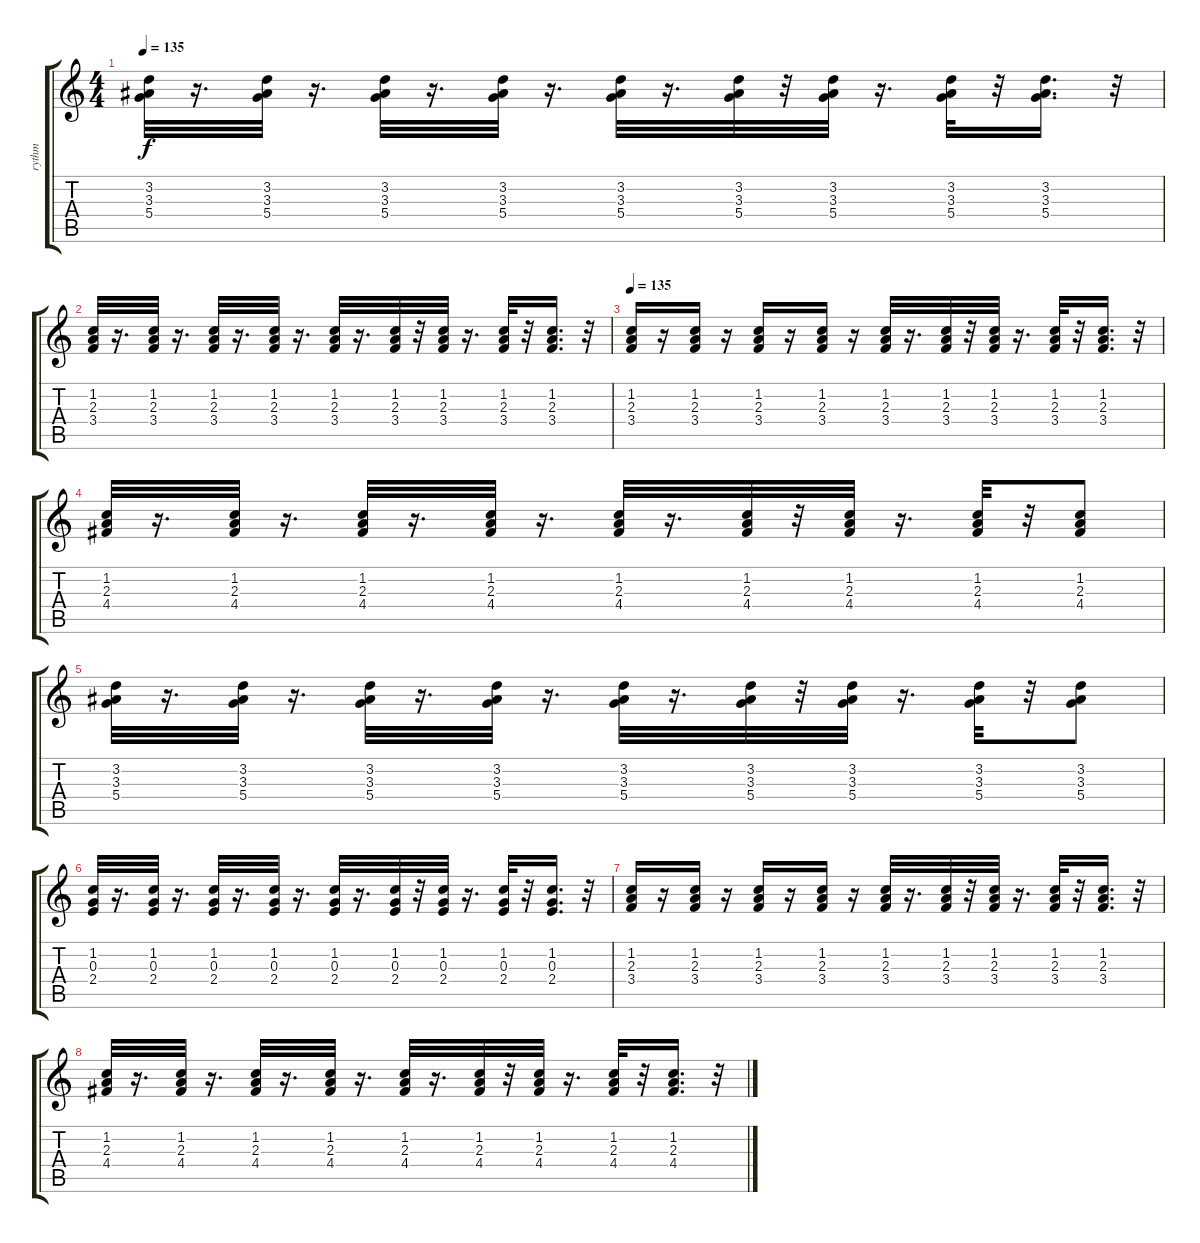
\track ("rythm" "rythm") {instrument acousticguitarsteel}
\staff {score tabs}
\tuning (E4 B3 G3 D3 A2 E2) {hide}
\ts (4 4)
\tempo 135
\clef g2
\ks c
(3.2 3.3 5.4).32{dy f} r.16{d} (3.2 3.3 5.4).32 r.16{d} (3.2 3.3 5.4).32 r.16{d} (3.2 3.3 5.4).32 r.16{d} (3.2 3.3 5.4).32 r.16{d} (3.2 3.3 5.4).32 r.32 (3.2 3.3 5.4).32 r.16{d} (3.2 3.3 5.4).32 r.32 (3.2 3.3 5.4).16{d} r.32 |
(1.2 2.3 3.4).32 r.16{d} (1.2 2.3 3.4).32 r.16{d} (1.2 2.3 3.4).32 r.16{d} (1.2 2.3 3.4).32 r.16{d} (1.2 2.3 3.4).32 r.16{d} (1.2 2.3 3.4).32 r.32 (1.2 2.3 3.4).32 r.16{d} (1.2 2.3 3.4).32 r.32 (1.2 2.3 3.4).16{d} r.32 |
\tempo 135
(1.2 2.3 3.4).16 r.16 (1.2 2.3 3.4).16 r.16 (1.2 2.3 3.4).16 r.16 (1.2 2.3 3.4).16 r.16 (1.2 2.3 3.4).32 r.16{d} (1.2 2.3 3.4).32 r.32 (1.2 2.3 3.4).32 r.16{d} (1.2 2.3 3.4).32 r.32 (1.2 2.3 3.4).16{d} r.32 |
(1.2 2.3 4.4).32 r.16{d} (1.2 2.3 4.4).32 r.16{d} (1.2 2.3 4.4).32 r.16{d} (1.2 2.3 4.4).32 r.16{d} (1.2 2.3 4.4).32 r.16{d} (1.2 2.3 4.4).32 r.32 (1.2 2.3 4.4).32 r.16{d} (1.2 2.3 4.4).32 r.32 (1.2 2.3 4.4).8 |
(3.2 3.3 5.4).32 r.16{d} (3.2 3.3 5.4).32 r.16{d} (3.2 3.3 5.4).32 r.16{d} (3.2 3.3 5.4).32 r.16{d} (3.2 3.3 5.4).32 r.16{d} (3.2 3.3 5.4).32 r.32 (3.2 3.3 5.4).32 r.16{d} (3.2 3.3 5.4).32 r.32 (3.2 3.3 5.4).8 |
(1.2 0.3 2.4).32 r.16{d} (1.2 0.3 2.4).32 r.16{d} (1.2 0.3 2.4).32 r.16{d} (1.2 0.3 2.4).32 r.16{d} (1.2 0.3 2.4).32 r.16{d} (1.2 0.3 2.4).32 r.32 (1.2 0.3 2.4).32 r.16{d} (1.2 0.3 2.4).32 r.32 (1.2 0.3 2.4).16{d} r.32 |
(1.2 2.3 3.4).16 r.16 (1.2 2.3 3.4).16 r.16 (1.2 2.3 3.4).16 r.16 (1.2 2.3 3.4).16 r.16 (1.2 2.3 3.4).32 r.16{d} (1.2 2.3 3.4).32 r.32 (1.2 2.3 3.4).32 r.16{d} (1.2 2.3 3.4).32 r.32 (1.2 2.3 3.4).16{d} r.32 |
(1.2 2.3 4.4).32 r.16{d} (1.2 2.3 4.4).32 r.16{d} (1.2 2.3 4.4).32 r.16{d} (1.2 2.3 4.4).32 r.16{d} (1.2 2.3 4.4).32 r.16{d} (1.2 2.3 4.4).32 r.32 (1.2 2.3 4.4).32 r.16{d} (1.2 2.3 4.4).32 r.32 (1.2 2.3 4.4).16{d} r.32
